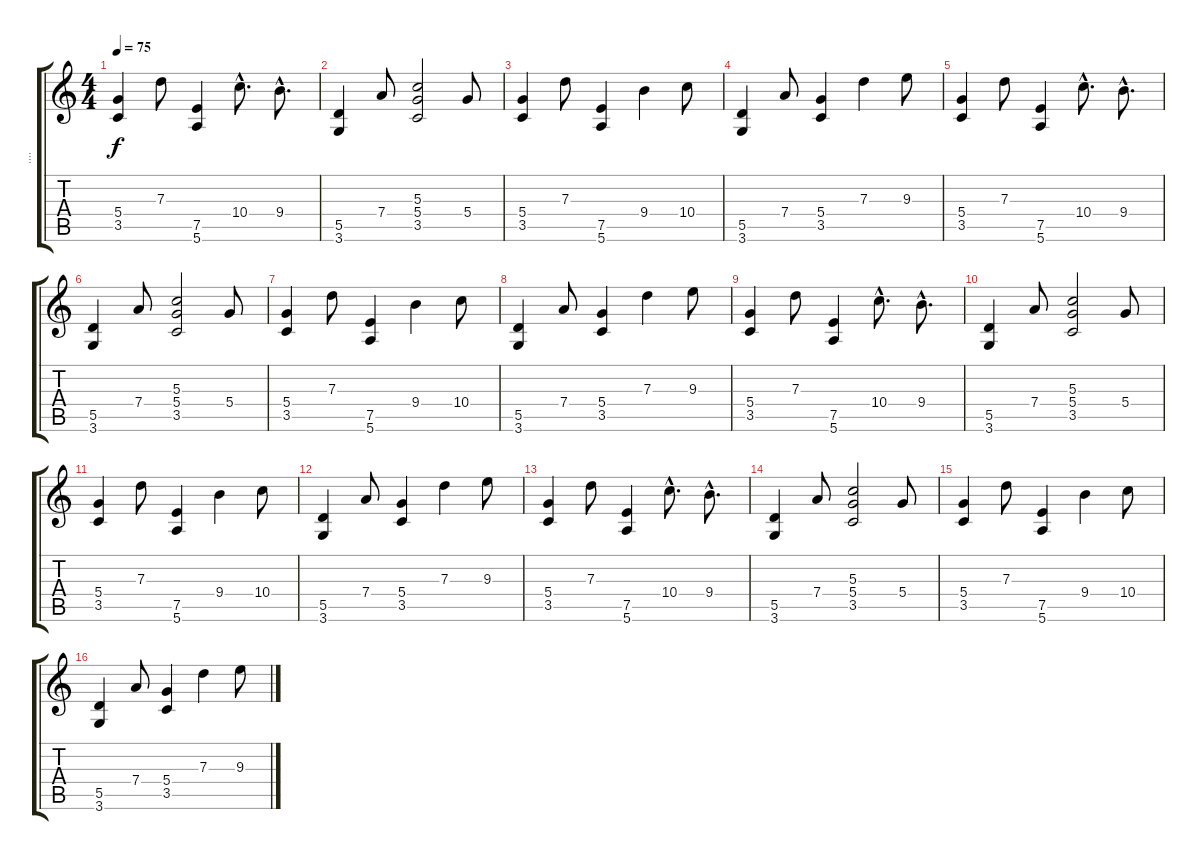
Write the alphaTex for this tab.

\track ("...." "....") {instrument electricguitarjazz}
\staff {score tabs}
\tuning (E4 B3 G3 D3 A2 E2) {hide}
\ts (4 4)
\tempo 75
\clef g2
\ks c
(5.4 3.5).4{dy f} 7.3.8 (7.5 5.6).4 10.4{hac}.8{d} 9.4{hac}.8{d} |
(5.5 3.6).4 7.4.8 (5.3 5.4 3.5).2 5.4.8 |
(5.4 3.5).4 7.3.8 (7.5 5.6).4 9.4.4 10.4.8 |
(5.5 3.6).4 7.4.8 (5.4 3.5).4 7.3.4 9.3.8 |
(5.4 3.5).4 7.3.8 (7.5 5.6).4 10.4{hac}.8{d} 9.4{hac}.8{d} |
(5.5 3.6).4 7.4.8 (5.3 5.4 3.5).2 5.4.8 |
(5.4 3.5).4 7.3.8 (7.5 5.6).4 9.4.4 10.4.8 |
(5.5 3.6).4 7.4.8 (5.4 3.5).4 7.3.4 9.3.8 |
(5.4 3.5).4 7.3.8 (7.5 5.6).4 10.4{hac}.8{d} 9.4{hac}.8{d} |
(5.5 3.6).4 7.4.8 (5.3 5.4 3.5).2 5.4.8 |
(5.4 3.5).4 7.3.8 (7.5 5.6).4 9.4.4 10.4.8 |
(5.5 3.6).4 7.4.8 (5.4 3.5).4 7.3.4 9.3.8 |
(5.4 3.5).4 7.3.8 (7.5 5.6).4 10.4{hac}.8{d} 9.4{hac}.8{d} |
(5.5 3.6).4 7.4.8 (5.3 5.4 3.5).2 5.4.8 |
(5.4 3.5).4 7.3.8 (7.5 5.6).4 9.4.4 10.4.8 |
(5.5 3.6).4 7.4.8 (5.4 3.5).4 7.3.4 9.3.8
